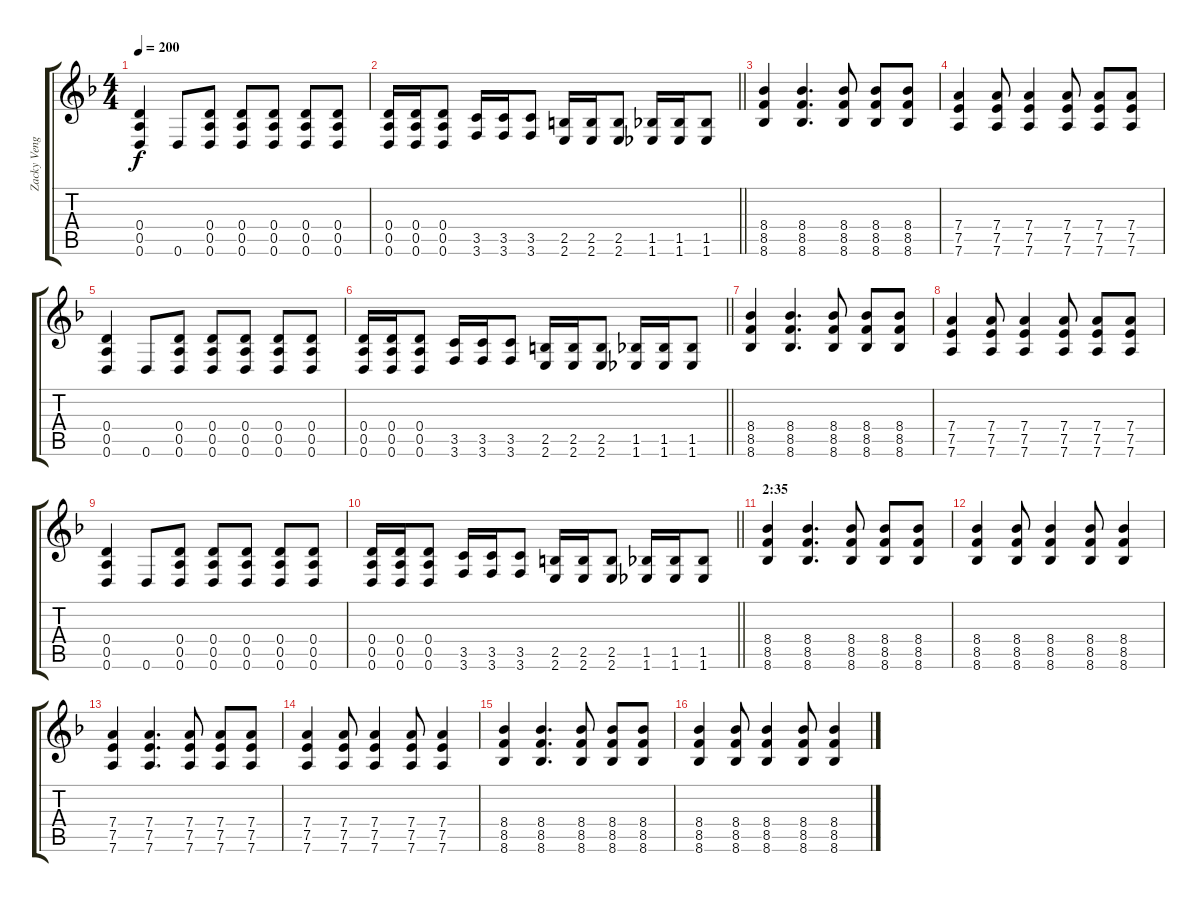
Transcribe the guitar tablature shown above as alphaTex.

\track ("Zacky Vengeance (Rhythm) II" "Zacky Veng") {instrument distortionguitar}
\staff {score tabs}
\tuning (E4 B3 G3 D3 A2 D2) {hide}
\ts (4 4)
\tempo 200
\clef g2
\ks f
(0.4 0.5 0.6).4{dy f} 0.6.8 (0.4 0.5 0.6).8 (0.4 0.5 0.6).8 (0.4 0.5 0.6).8 (0.4 0.5 0.6).8 (0.4 0.5 0.6).8 |
\barLineRight lightlight
(0.4 0.5 0.6).16 (0.4 0.5 0.6).16 (0.4 0.5 0.6).8 (3.5 3.6).16 (3.5 3.6).16 (3.5 3.6).8 (2.5 2.6).16 (2.5 2.6).16 (2.5 2.6).8 (1.5 1.6).16 (1.5 1.6).16 (1.5 1.6).8 |
\section ("" "")
(8.4 8.5 8.6).4 (8.4 8.5 8.6).4{d} (8.4 8.5 8.6).8 (8.4 8.5 8.6).8 (8.4 8.5 8.6).8 |
(7.4 7.5 7.6).4 (7.4 7.5 7.6).8 (7.4 7.5 7.6).4 (7.4 7.5 7.6).8 (7.4 7.5 7.6).8 (7.4 7.5 7.6).8 |
(0.4 0.5 0.6).4 0.6.8 (0.4 0.5 0.6).8 (0.4 0.5 0.6).8 (0.4 0.5 0.6).8 (0.4 0.5 0.6).8 (0.4 0.5 0.6).8 |
\barLineRight lightlight
(0.4 0.5 0.6).16 (0.4 0.5 0.6).16 (0.4 0.5 0.6).8 (3.5 3.6).16 (3.5 3.6).16 (3.5 3.6).8 (2.5 2.6).16 (2.5 2.6).16 (2.5 2.6).8 (1.5 1.6).16 (1.5 1.6).16 (1.5 1.6).8 |
(8.4 8.5 8.6).4 (8.4 8.5 8.6).4{d} (8.4 8.5 8.6).8 (8.4 8.5 8.6).8 (8.4 8.5 8.6).8 |
(7.4 7.5 7.6).4 (7.4 7.5 7.6).8 (7.4 7.5 7.6).4 (7.4 7.5 7.6).8 (7.4 7.5 7.6).8 (7.4 7.5 7.6).8 |
(0.4 0.5 0.6).4 0.6.8 (0.4 0.5 0.6).8 (0.4 0.5 0.6).8 (0.4 0.5 0.6).8 (0.4 0.5 0.6).8 (0.4 0.5 0.6).8 |
\barLineRight lightlight
(0.4 0.5 0.6).16 (0.4 0.5 0.6).16 (0.4 0.5 0.6).8 (3.5 3.6).16 (3.5 3.6).16 (3.5 3.6).8 (2.5 2.6).16 (2.5 2.6).16 (2.5 2.6).8 (1.5 1.6).16 (1.5 1.6).16 (1.5 1.6).8 |
\section ("" "2:35")
(8.4 8.5 8.6).4 (8.4 8.5 8.6).4{d} (8.4 8.5 8.6).8 (8.4 8.5 8.6).8 (8.4 8.5 8.6).8 |
(8.4 8.5 8.6).4 (8.4 8.5 8.6).8 (8.4 8.5 8.6).4 (8.4 8.5 8.6).8 (8.4 8.5 8.6).4 |
(7.4 7.5 7.6).4 (7.4 7.5 7.6).4{d} (7.4 7.5 7.6).8 (7.4 7.5 7.6).8 (7.4 7.5 7.6).8 |
(7.4 7.5 7.6).4 (7.4 7.5 7.6).8 (7.4 7.5 7.6).4 (7.4 7.5 7.6).8 (7.4 7.5 7.6).4 |
(8.4 8.5 8.6).4 (8.4 8.5 8.6).4{d} (8.4 8.5 8.6).8 (8.4 8.5 8.6).8 (8.4 8.5 8.6).8 |
(8.4 8.5 8.6).4 (8.4 8.5 8.6).8 (8.4 8.5 8.6).4 (8.4 8.5 8.6).8 (8.4 8.5 8.6).4
